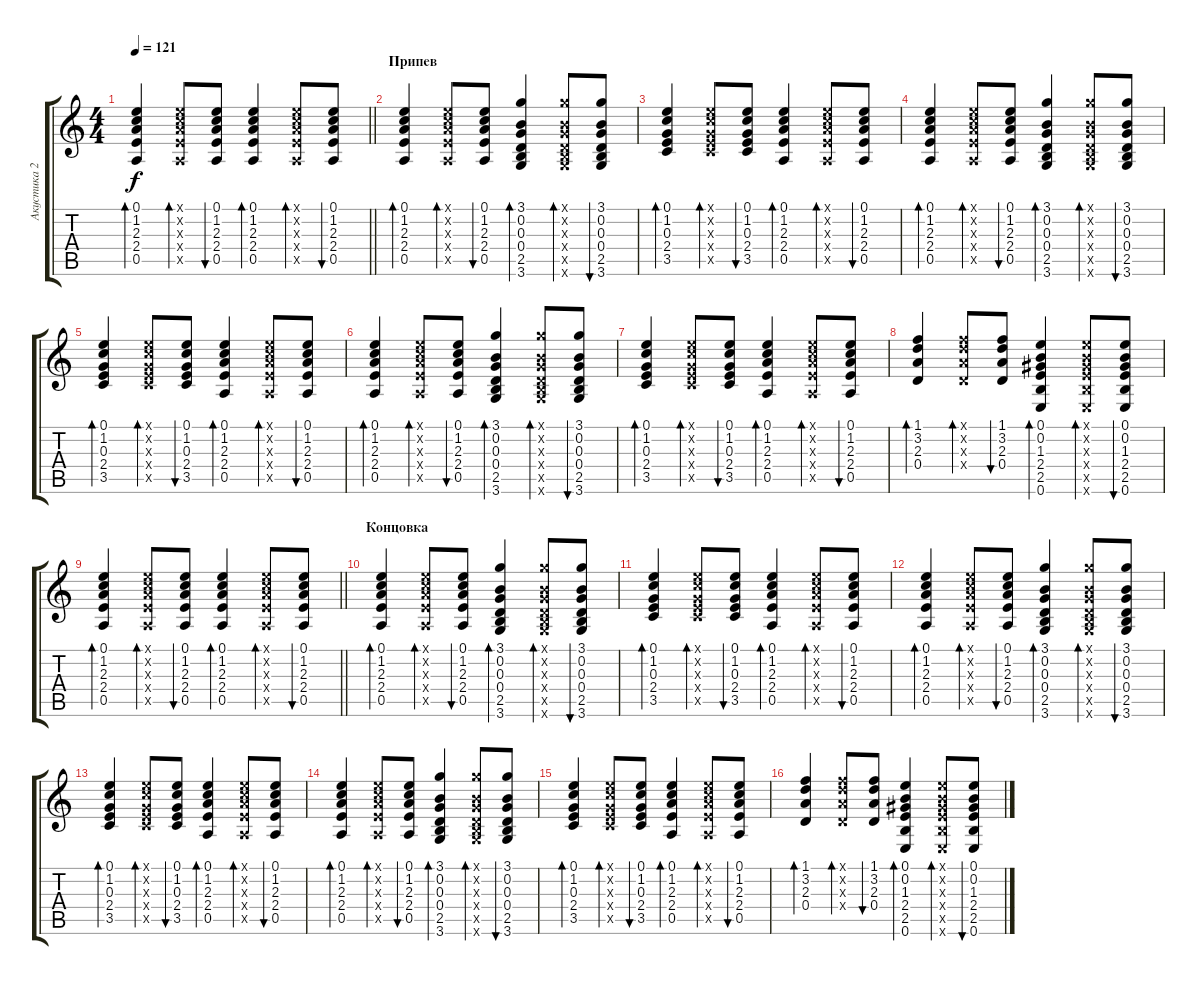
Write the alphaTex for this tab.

\track ("Акустика 2" "Акустика 2") {instrument acousticguitarsteel}
\staff {score tabs}
\tuning (E4 B3 G3 D3 A2 E2) {hide}
\ts (4 4)
\tempo 121
\clef g2
\barLineRight lightlight
\ks c
(0.1 1.2 2.3 2.4 0.5).4{bd 60 dy f} (0.1{x} 1.2{x} 2.3{x} 2.4{x} 0.5{x}).8{bd 60} (0.1 1.2 2.3 2.4 0.5).8{bu 60} (0.1 1.2 2.3 2.4 0.5).4{bd 60} (0.1{x} 1.2{x} 2.3{x} 2.4{x} 0.5{x}).8{bd 60} (0.1 1.2 2.3 2.4 0.5).8{bu 60} |
\section ("" "Припев")
(0.1 1.2 2.3 2.4 0.5).4{bd 60} (0.1{x} 1.2{x} 2.3{x} 2.4{x} 0.5{x}).8{bd 60} (0.1 1.2 2.3 2.4 0.5).8{bu 60} (3.1 0.2 0.3 0.4 2.5 3.6).4{bd 60} (3.1{x} 0.2{x} 0.3{x} 0.4{x} 2.5{x} 3.6{x}).8{bd 60} (3.1 0.2 0.3 0.4 2.5 3.6).8{bu 60} |
(0.1 1.2 0.3 2.4 3.5).4{bd 60} (0.1{x} 1.2{x} 0.3{x} 2.4{x} 3.5{x}).8{bd 60} (0.1 1.2 0.3 2.4 3.5).8{bu 60} (0.1 1.2 2.3 2.4 0.5).4{bd 60} (0.1{x} 1.2{x} 2.3{x} 2.4{x} 0.5{x}).8{bd 60} (0.1 1.2 2.3 2.4 0.5).8{bu 60} |
(0.1 1.2 2.3 2.4 0.5).4{bd 60} (0.1{x} 1.2{x} 2.3{x} 2.4{x} 0.5{x}).8{bd 60} (0.1 1.2 2.3 2.4 0.5).8{bu 60} (3.1 0.2 0.3 0.4 2.5 3.6).4{bd 60} (3.1{x} 0.2{x} 0.3{x} 0.4{x} 2.5{x} 3.6{x}).8{bd 60} (3.1 0.2 0.3 0.4 2.5 3.6).8{bu 60} |
(0.1 1.2 0.3 2.4 3.5).4{bd 60} (0.1{x} 1.2{x} 0.3{x} 2.4{x} 3.5{x}).8{bd 60} (0.1 1.2 0.3 2.4 3.5).8{bu 60} (0.1 1.2 2.3 2.4 0.5).4{bd 60} (0.1{x} 1.2{x} 2.3{x} 2.4{x} 0.5{x}).8{bd 60} (0.1 1.2 2.3 2.4 0.5).8{bu 60} |
(0.1 1.2 2.3 2.4 0.5).4{bd 60} (0.1{x} 1.2{x} 2.3{x} 2.4{x} 0.5{x}).8{bd 60} (0.1 1.2 2.3 2.4 0.5).8{bu 60} (3.1 0.2 0.3 0.4 2.5 3.6).4{bd 60} (3.1{x} 0.2{x} 0.3{x} 0.4{x} 2.5{x} 3.6{x}).8{bd 60} (3.1 0.2 0.3 0.4 2.5 3.6).8{bu 60} |
(0.1 1.2 0.3 2.4 3.5).4{bd 60} (0.1{x} 1.2{x} 0.3{x} 2.4{x} 3.5{x}).8{bd 60} (0.1 1.2 0.3 2.4 3.5).8{bu 60} (0.1 1.2 2.3 2.4 0.5).4{bd 60} (0.1{x} 1.2{x} 2.3{x} 2.4{x} 0.5{x}).8{bd 60} (0.1 1.2 2.3 2.4 0.5).8{bu 60} |
(1.1 3.2 2.3 0.4).4{bd 60} (1.1{x} 3.2{x} 2.3{x} 0.4{x}).8{bd 60} (1.1 3.2 2.3 0.4).8{bu 60} (0.1 0.2 1.3 2.4 2.5 0.6).4{bd 60} (0.1{x} 0.2{x} 1.3{x} 2.4{x} 2.5{x} 0.6{x}).8{bd 60} (0.1 0.2 1.3 2.4 2.5 0.6).8{bu 60} |
\barLineRight lightlight
(0.1 1.2 2.3 2.4 0.5).4{bd 60} (0.1{x} 1.2{x} 2.3{x} 2.4{x} 0.5{x}).8{bd 60} (0.1 1.2 2.3 2.4 0.5).8{bu 60} (0.1 1.2 2.3 2.4 0.5).4{bd 60} (0.1{x} 1.2{x} 2.3{x} 2.4{x} 0.5{x}).8{bd 60} (0.1 1.2 2.3 2.4 0.5).8{bu 60} |
\section ("" "Концовка")
(0.1 1.2 2.3 2.4 0.5).4{bd 60} (0.1{x} 1.2{x} 2.3{x} 2.4{x} 0.5{x}).8{bd 60} (0.1 1.2 2.3 2.4 0.5).8{bu 60} (3.1 0.2 0.3 0.4 2.5 3.6).4{bd 60} (3.1{x} 0.2{x} 0.3{x} 0.4{x} 2.5{x} 3.6{x}).8{bd 60} (3.1 0.2 0.3 0.4 2.5 3.6).8{bu 60} |
(0.1 1.2 0.3 2.4 3.5).4{bd 60} (0.1{x} 1.2{x} 0.3{x} 2.4{x} 3.5{x}).8{bd 60} (0.1 1.2 0.3 2.4 3.5).8{bu 60} (0.1 1.2 2.3 2.4 0.5).4{bd 60} (0.1{x} 1.2{x} 2.3{x} 2.4{x} 0.5{x}).8{bd 60} (0.1 1.2 2.3 2.4 0.5).8{bu 60} |
(0.1 1.2 2.3 2.4 0.5).4{bd 60} (0.1{x} 1.2{x} 2.3{x} 2.4{x} 0.5{x}).8{bd 60} (0.1 1.2 2.3 2.4 0.5).8{bu 60} (3.1 0.2 0.3 0.4 2.5 3.6).4{bd 60} (3.1{x} 0.2{x} 0.3{x} 0.4{x} 2.5{x} 3.6{x}).8{bd 60} (3.1 0.2 0.3 0.4 2.5 3.6).8{bu 60} |
(0.1 1.2 0.3 2.4 3.5).4{bd 60} (0.1{x} 1.2{x} 0.3{x} 2.4{x} 3.5{x}).8{bd 60} (0.1 1.2 0.3 2.4 3.5).8{bu 60} (0.1 1.2 2.3 2.4 0.5).4{bd 60} (0.1{x} 1.2{x} 2.3{x} 2.4{x} 0.5{x}).8{bd 60} (0.1 1.2 2.3 2.4 0.5).8{bu 60} |
(0.1 1.2 2.3 2.4 0.5).4{bd 60} (0.1{x} 1.2{x} 2.3{x} 2.4{x} 0.5{x}).8{bd 60} (0.1 1.2 2.3 2.4 0.5).8{bu 60} (3.1 0.2 0.3 0.4 2.5 3.6).4{bd 60} (3.1{x} 0.2{x} 0.3{x} 0.4{x} 2.5{x} 3.6{x}).8{bd 60} (3.1 0.2 0.3 0.4 2.5 3.6).8{bu 60} |
(0.1 1.2 0.3 2.4 3.5).4{bd 60} (0.1{x} 1.2{x} 0.3{x} 2.4{x} 3.5{x}).8{bd 60} (0.1 1.2 0.3 2.4 3.5).8{bu 60} (0.1 1.2 2.3 2.4 0.5).4{bd 60} (0.1{x} 1.2{x} 2.3{x} 2.4{x} 0.5{x}).8{bd 60} (0.1 1.2 2.3 2.4 0.5).8{bu 60} |
(1.1 3.2 2.3 0.4).4{bd 60} (1.1{x} 3.2{x} 2.3{x} 0.4{x}).8{bd 60} (1.1 3.2 2.3 0.4).8{bu 60} (0.1 0.2 1.3 2.4 2.5 0.6).4{bd 60} (0.1{x} 0.2{x} 1.3{x} 2.4{x} 2.5{x} 0.6{x}).8{bd 60} (0.1 0.2 1.3 2.4 2.5 0.6).8{bu 60}
